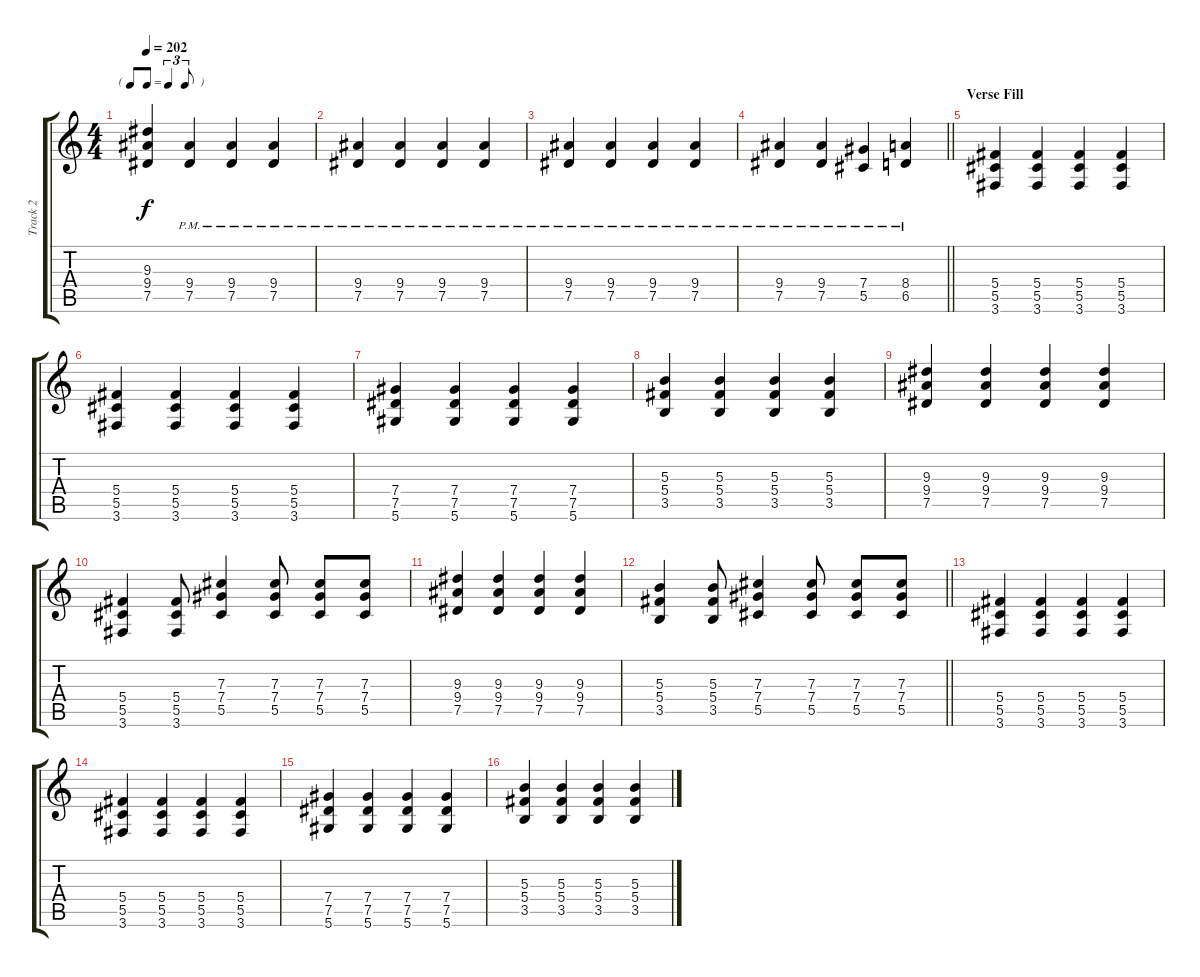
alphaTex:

\track ("Track 2" "Track 2") {instrument distortionguitar}
\staff {score tabs}
\tuning (Eb4 Bb3 Gb3 Db3 Ab2 Eb2) {hide}
\ts (4 4)
\tf triplet8th
\tempo 202
\clef g2
\ks c
(9.3 9.4 7.5).4{dy f} (9.4{pm} 7.5{pm}).4 (9.4{pm} 7.5{pm}).4 (9.4{pm} 7.5{pm}).4 |
(9.4{pm} 7.5{pm}).4 (9.4{pm} 7.5{pm}).4 (9.4{pm} 7.5{pm}).4 (9.4{pm} 7.5{pm}).4 |
(9.4{pm} 7.5{pm}).4 (9.4{pm} 7.5{pm}).4 (9.4{pm} 7.5{pm}).4 (9.4{pm} 7.5{pm}).4 |
\barLineRight lightlight
(9.4{pm} 7.5{pm}).4 (9.4{pm} 7.5{pm}).4 (7.4{pm} 5.5{pm}).4 (8.4{pm} 6.5{pm}).4 |
\section ("" "Verse Fill")
(5.4 5.5 3.6).4 (5.4 5.5 3.6).4 (5.4 5.5 3.6).4 (5.4 5.5 3.6).4 |
(5.4 5.5 3.6).4 (5.4 5.5 3.6).4 (5.4 5.5 3.6).4 (5.4 5.5 3.6).4 |
(7.4 7.5 5.6).4 (7.4 7.5 5.6).4 (7.4 7.5 5.6).4 (7.4 7.5 5.6).4 |
(5.3 5.4 3.5).4 (5.3 5.4 3.5).4 (5.3 5.4 3.5).4 (5.3 5.4 3.5).4 |
(9.3 9.4 7.5).4 (9.3 9.4 7.5).4 (9.3 9.4 7.5).4 (9.3 9.4 7.5).4 |
(5.4 5.5 3.6).4 (5.4 5.5 3.6).8 (7.3 7.4 5.5).4 (7.3 7.4 5.5).8 (7.3 7.4 5.5).8 (7.3 7.4 5.5).8 |
(9.3 9.4 7.5).4 (9.3 9.4 7.5).4 (9.3 9.4 7.5).4 (9.3 9.4 7.5).4 |
\barLineRight lightlight
(5.3 5.4 3.5).4 (5.3 5.4 3.5).8 (7.3 7.4 5.5).4 (7.3 7.4 5.5).8 (7.3 7.4 5.5).8 (7.3 7.4 5.5).8 |
(5.4 5.5 3.6).4 (5.4 5.5 3.6).4 (5.4 5.5 3.6).4 (5.4 5.5 3.6).4 |
(5.4 5.5 3.6).4 (5.4 5.5 3.6).4 (5.4 5.5 3.6).4 (5.4 5.5 3.6).4 |
(7.4 7.5 5.6).4 (7.4 7.5 5.6).4 (7.4 7.5 5.6).4 (7.4 7.5 5.6).4 |
(5.3 5.4 3.5).4 (5.3 5.4 3.5).4 (5.3 5.4 3.5).4 (5.3 5.4 3.5).4
